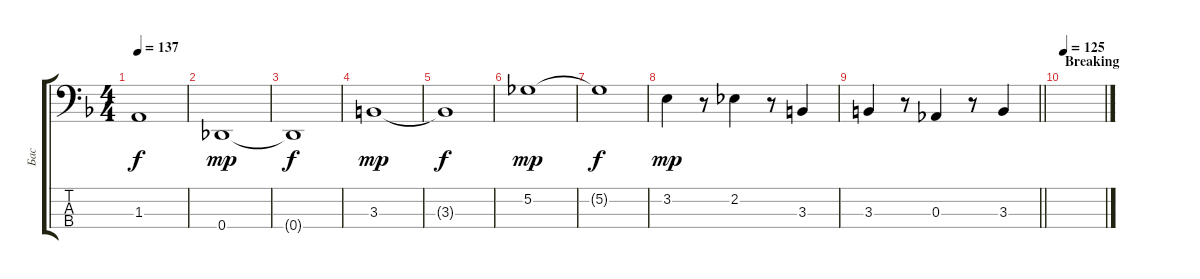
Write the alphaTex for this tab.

\track ("Бас" "Бас") {instrument electricbassfinger}
\staff {score tabs}
\tuning (Gb2 Db2 Ab1 Db1) {hide}
\ts (4 4)
\tempo 137
\clef f4
\ks dminor
1.3{t}.1{dy f} |
0.4.1{dy mp} |
0.4{t}.1{dy f} |
3.3.1{dy mp} |
3.3{t}.1{dy f} |
5.2.1{dy mp} |
5.2{t}.1{dy f} |
3.2.4{dy mp} r.8 2.2.4 r.8 3.3.4 |
\barLineRight lightlight
3.3.4 r.8 0.3.4 r.8 3.3.4 |
\section ("" "Breaking")
\tempo 125
